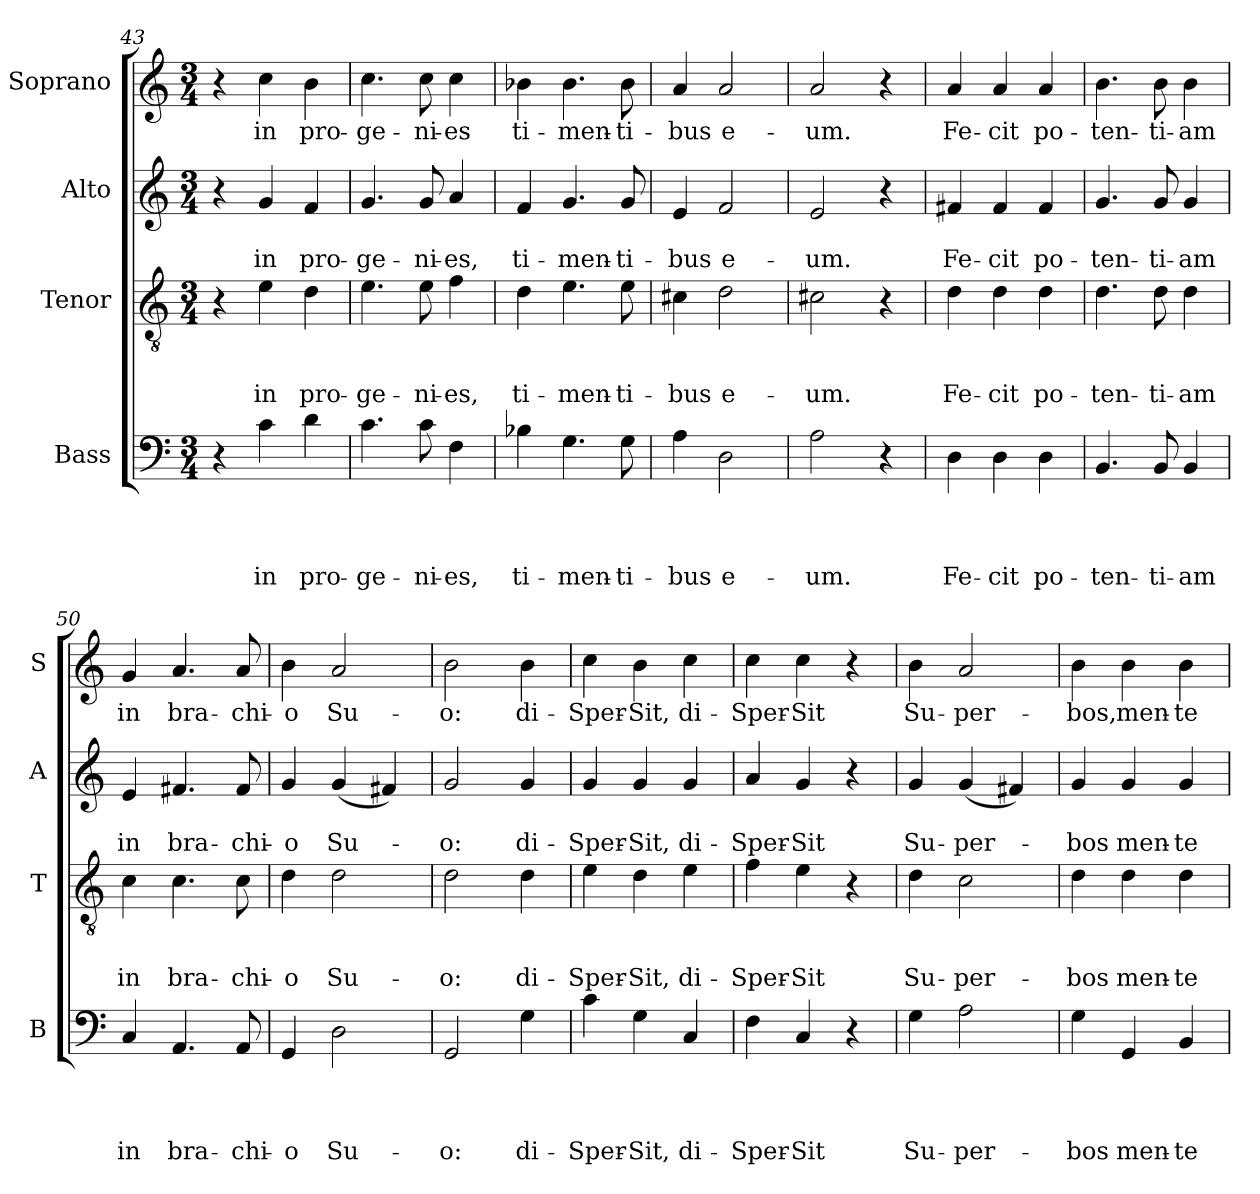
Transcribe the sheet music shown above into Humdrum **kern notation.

**kern	**text	**text	**text	**text	**kern	**text	**text	**text	**kern	**text	**text	**kern	**text
*part4	*part4	*part4	*part4	*part4	*part3	*part3	*part3	*part3	*part2	*part2	*part2	*part1	*part1
*staff4	*staff4	*staff4	*staff4	*staff4	*staff3	*staff3	*staff3	*staff3	*staff2	*staff2	*staff2	*staff1	*staff1
*I"Bass	*	*	*	*	*I"Tenor	*	*	*	*I"Alto	*	*	*I"Soprano	*
*I'B	*	*	*	*	*I'T	*	*	*	*I'A	*	*	*I'S	*
*clefF4	*	*	*	*	*clefGv2	*	*	*	*clefG2	*	*	*clefG2	*
*k[]	*	*	*	*	*k[]	*	*	*	*k[]	*	*	*k[]	*
*C:	*	*	*	*	*C:	*	*	*	*C:	*	*	*C:	*
*M3/4	*	*	*	*	*M3/4	*	*	*	*M3/4	*	*	*M3/4	*
=43	=43	=43	=43	=43	=43	=43	=43	=43	=43	=43	=43	=43	=43
4r	.	.	.	.	4r	.	.	.	4r	.	.	4r	.
!	!	!	!	!LO:LY:b	!	!	!	!LO:LY:b	!	!	!LO:LY:b	!	!LO:LY:b
4c\	.	.	.	in	4e\	.	.	in	4g/	.	in	4cc\	in
!	!	!	!	!LO:LY:b	!	!	!	!LO:LY:b	!	!	!LO:LY:b	!	!LO:LY:b
4d\	.	.	.	pro-	4d\	.	.	pro-	4f/	.	pro-	4b\	pro-
!!LO:PB:g=z
=44	=44	=44	=44	=44	=44	=44	=44	=44	=44	=44	=44	=44	=44
!	!	!	!	!LO:LY:b	!	!	!	!LO:LY:b	!	!	!LO:LY:b	!	!LO:LY:b
4.c\	.	.	.	-ge-	4.e\	.	.	-ge-	4.g/	.	-ge-	4.cc\	-ge-
!	!	!	!	!LO:LY:b	!	!	!	!LO:LY:b	!	!	!LO:LY:b	!	!LO:LY:b
8c\	.	.	.	-ni-	8e\	.	.	-ni-	8g/	.	-ni-	8cc\	-ni-
!	!	!	!	!LO:LY:b	!	!	!	!LO:LY:b	!	!	!LO:LY:b	!	!LO:LY:b
4F\	.	.	.	-es,	4f\	.	.	-es,	4a/	.	-es,	4cc\	-es
=45	=45	=45	=45	=45	=45	=45	=45	=45	=45	=45	=45	=45	=45
!	!	!	!	!LO:LY:b	!	!	!	!LO:LY:b	!	!	!LO:LY:b	!	!LO:LY:b
4B-X\	.	.	.	ti-	4d\	.	.	ti-	4f/	.	ti-	4b-X\	ti-
!	!	!	!	!LO:LY:b	!	!	!	!LO:LY:b	!	!	!LO:LY:b	!	!LO:LY:b
4.G\	.	.	.	-men-	4.e\	.	.	-men-	4.g/	.	-men-	4.b-\	-men-
!	!	!	!	!LO:LY:b	!	!	!	!LO:LY:b	!	!	!LO:LY:b	!	!LO:LY:b
8G\	.	.	.	-ti-	8e\	.	.	-ti-	8g/	.	-ti-	8b-\	-ti-
=46	=46	=46	=46	=46	=46	=46	=46	=46	=46	=46	=46	=46	=46
!	!	!	!	!LO:LY:b	!	!	!	!LO:LY:b	!	!	!LO:LY:b	!	!LO:LY:b
4A\	.	.	.	-bus	4c#X\	.	.	-bus	4e/	.	-bus	4a/	-bus
!	!	!	!	!LO:LY:b	!	!	!	!LO:LY:b	!	!	!LO:LY:b	!	!LO:LY:b
2D\	.	.	.	e-	2d\	.	.	e-	2f/	.	e-	2a/	e-
=47	=47	=47	=47	=47	=47	=47	=47	=47	=47	=47	=47	=47	=47
!	!	!	!	!LO:LY:b	!	!	!	!LO:LY:b	!	!	!LO:LY:b	!	!LO:LY:b
2A\	.	.	.	-um.	2c#X\	.	.	-um.	2e/	.	-um.	2a/	-um.
4r	.	.	.	.	4r	.	.	.	4r	.	.	4r	.
=48	=48	=48	=48	=48	=48	=48	=48	=48	=48	=48	=48	=48	=48
!	!	!	!	!LO:LY:b	!	!	!	!LO:LY:b	!	!	!LO:LY:b	!	!LO:LY:b
4D\	.	.	.	Fe-	4d\	.	.	Fe-	4f#X/	.	Fe-	4a/	Fe-
!	!	!	!	!LO:LY:b	!	!	!	!LO:LY:b	!	!	!LO:LY:b	!	!LO:LY:b
4D\	.	.	.	-cit	4d\	.	.	-cit	4f#/	.	-cit	4a/	-cit
!	!	!	!	!LO:LY:b	!	!	!	!LO:LY:b	!	!	!LO:LY:b	!	!LO:LY:b
4D\	.	.	.	po-	4d\	.	.	po-	4f#/	.	po-	4a/	po-
=49	=49	=49	=49	=49	=49	=49	=49	=49	=49	=49	=49	=49	=49
!	!	!	!	!LO:LY:b	!	!	!	!LO:LY:b	!	!	!LO:LY:b	!	!LO:LY:b
4.BB/	.	.	.	-ten-	4.d\	.	.	-ten-	4.g/	.	-ten-	4.b\	-ten-
!	!	!	!	!LO:LY:b	!	!	!	!LO:LY:b	!	!	!LO:LY:b	!	!LO:LY:b
8BB/	.	.	.	-ti-	8d\	.	.	-ti-	8g/	.	-ti-	8b\	-ti-
!	!	!	!	!LO:LY:b	!	!	!	!LO:LY:b	!	!	!LO:LY:b	!	!LO:LY:b
4BB/	.	.	.	-am	4d\	.	.	-am	4g/	.	-am	4b\	-am
=50	=50	=50	=50	=50	=50	=50	=50	=50	=50	=50	=50	=50	=50
!	!	!	!	!LO:LY:b	!	!	!	!LO:LY:b	!	!	!LO:LY:b	!	!LO:LY:b
4C/	.	.	.	in	4c\	.	.	in	4e/	.	in	4g/	in
!	!	!	!	!LO:LY:b	!	!	!	!LO:LY:b	!	!	!LO:LY:b	!	!LO:LY:b
4.AA/	.	.	.	bra-	4.c\	.	.	bra-	4.f#X/	.	bra-	4.a/	bra-
!	!	!	!	!LO:LY:b	!	!	!	!LO:LY:b	!	!	!LO:LY:b	!	!LO:LY:b
8AA/	.	.	.	-chi-	8c\	.	.	-chi-	8f#/	.	-chi-	8a/	-chi-
=51	=51	=51	=51	=51	=51	=51	=51	=51	=51	=51	=51	=51	=51
!	!	!	!	!LO:LY:b	!	!	!	!LO:LY:b	!	!	!LO:LY:b	!	!LO:LY:b
4GG/	.	.	.	-o	4d\	.	.	-o	4g/	.	-o	4b\	-o
!	!	!	!	!LO:LY:b	!	!	!	!LO:LY:b	!	!	!LO:LY:b	!	!LO:LY:b
2D\	.	.	.	Su-	2d\	.	.	Su-	(<4g/	.	Su-	2a/	Su-
.	.	.	.	.	.	.	.	.	4f#X/)	.	.	.	.
!!LO:LB:g=z
=52	=52	=52	=52	=52	=52	=52	=52	=52	=52	=52	=52	=52	=52
!	!	!	!	!LO:LY:b	!	!	!	!LO:LY:b	!	!	!LO:LY:b	!	!LO:LY:b
2GG/	.	.	.	-o:	2d\	.	.	-o:	2g/	.	-o:	2b\	-o:
!	!	!	!	!LO:LY:b	!	!	!	!LO:LY:b	!	!	!LO:LY:b	!	!LO:LY:b
4G\	.	.	.	di-	4d\	.	.	di-	4g/	.	di-	4b\	di-
=53	=53	=53	=53	=53	=53	=53	=53	=53	=53	=53	=53	=53	=53
!	!	!	!	!LO:LY:b	!	!	!	!LO:LY:b	!	!	!LO:LY:b	!	!LO:LY:b
4c\	.	.	.	-Sper-	4e\	.	.	-Sper-	4g/	.	-Sper-	4cc\	-Sper-
!	!	!	!	!LO:LY:b	!	!	!	!LO:LY:b	!	!	!LO:LY:b	!	!LO:LY:b
4G\	.	.	.	-Sit,	4d\	.	.	-Sit,	4g/	.	-Sit,	4b\	-Sit,
!	!	!	!	!LO:LY:b	!	!	!	!LO:LY:b	!	!	!LO:LY:b	!	!LO:LY:b
4C/	.	.	.	di-	4e\	.	.	di-	4g/	.	di-	4cc\	di-
=54	=54	=54	=54	=54	=54	=54	=54	=54	=54	=54	=54	=54	=54
!	!	!	!	!LO:LY:b	!	!	!	!LO:LY:b	!	!	!LO:LY:b	!	!LO:LY:b
4F\	.	.	.	-Sper-	4f\	.	.	-Sper-	4a/	.	-Sper-	4cc\	-Sper-
!	!	!	!	!LO:LY:b	!	!	!	!LO:LY:b	!	!	!LO:LY:b	!	!LO:LY:b
4C/	.	.	.	-Sit	4e\	.	.	-Sit	4g/	.	-Sit	4cc\	-Sit
4r	.	.	.	.	4r	.	.	.	4r	.	.	4r	.
=55	=55	=55	=55	=55	=55	=55	=55	=55	=55	=55	=55	=55	=55
!	!	!	!	!LO:LY:b	!	!	!	!LO:LY:b	!	!	!LO:LY:b	!	!LO:LY:b
4G\	.	.	.	Su-	4d\	.	.	Su-	4g/	.	Su-	4b\	Su-
!	!	!	!	!LO:LY:b	!	!	!	!LO:LY:b	!	!	!LO:LY:b	!	!LO:LY:b
2A\	.	.	.	-per-	2c\	.	.	-per-	(<4g/	.	-per-	2a/	-per-
.	.	.	.	.	.	.	.	.	4f#X/)	.	.	.	.
=56	=56	=56	=56	=56	=56	=56	=56	=56	=56	=56	=56	=56	=56
!	!	!	!	!LO:LY:b	!	!	!	!LO:LY:b	!	!	!LO:LY:b	!	!LO:LY:b
4G\	.	.	.	-bos	4d\	.	.	-bos	4g/	.	-bos	4b\	-bos,
!	!	!	!	!LO:LY:b	!	!	!	!LO:LY:b	!	!	!LO:LY:b	!	!LO:LY:b
4GG/	.	.	.	men-	4d\	.	.	men-	4g/	.	men-	4b\	men-
!	!	!	!	!LO:LY:b	!	!	!	!LO:LY:b	!	!	!LO:LY:b	!	!LO:LY:b
4BB/	.	.	.	-te	4d\	.	.	-te	4g/	.	-te	4b\	-te
=	=	=	=	=	=	=	=	=	=	=	=	=	=
*-	*-	*-	*-	*-	*-	*-	*-	*-	*-	*-	*-	*-	*-
